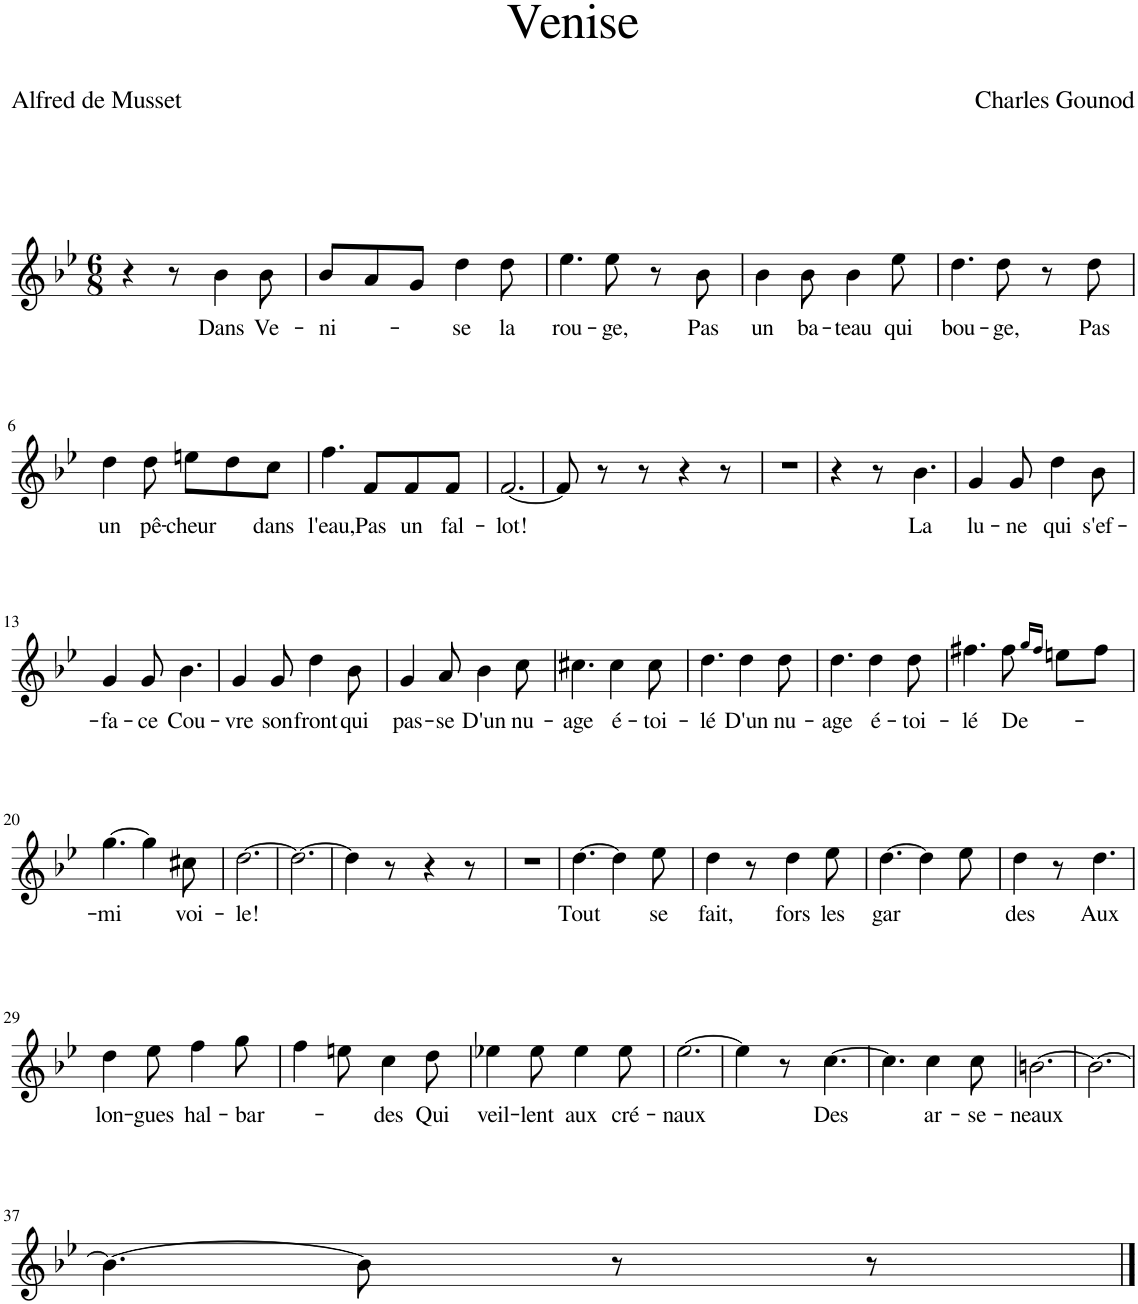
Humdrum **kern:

**kern	**text
*part1	*part1
*staff1	*staff1
*I"Piano	*
*I'Pno	*
*clefG2	*
*k[b-e-]	*
*M6/8	*
=1	=1
4r	.
8r	.
!	!LO:LY:b
4b-\	Dans
!	!LO:LY:b
8b-\	Ve-
=2	=2
!	!LO:LY:b
8b-/L	-ni-
8a/	.
8g/J	.
!	!LO:LY:b
4dd\	-se
!	!LO:LY:b
8dd\	la
=3	=3
!	!LO:LY:b
4.ee-\	rou-
!	!LO:LY:b
8ee-\	-ge,
8r	.
!	!LO:LY:b
8b-\	Pas
=4	=4
!	!LO:LY:b
4b-\	un
!	!LO:LY:b
8b-\	ba-
!	!LO:LY:b
4b-\	-teau
!	!LO:LY:b
8ee-\	qui
=5	=5
!	!LO:LY:b
4.dd\	bou-
!	!LO:LY:b
8dd\	-ge,
8r	.
!	!LO:LY:b
8dd\	Pas
!!LO:LB:g=z
=6	=6
!	!LO:LY:b
4dd\	un
!	!LO:LY:b
8dd\	pê-
!	!LO:LY:b
8een\L	-cheur
8dd\	.
!	!LO:LY:b
8cc\J	dans
=7	=7
!	!LO:LY:b
4.ff\	l'eau,
!	!LO:LY:b
8f/L	Pas
!	!LO:LY:b
8f/	un
!	!LO:LY:b
8f/J	fal-
=8	=8
!	!LO:LY:b
[2.f/	-lot!
=9	=9
8f/]	.
8r	.
8r	.
4r	.
8r	.
=10	=10
2.r	.
=11	=11
4r	.
8r	.
!	!LO:LY:b
4.b-\	La
=12	=12
!	!LO:LY:b
4g/	lu-
!	!LO:LY:b
8g/	-ne
!	!LO:LY:b
4dd\	qui
!	!LO:LY:b
8b-\	s'ef-
!!LO:LB:g=z
=13	=13
!	!LO:LY:b
4g/	-fa-
!	!LO:LY:b
8g/	-ce
!	!LO:LY:b
4.b-\	Cou-
=14	=14
!	!LO:LY:b
4g/	-vre
!	!LO:LY:b
8g/	son
!	!LO:LY:b
4dd\	front
!	!LO:LY:b
8b-\	qui
=15	=15
!	!LO:LY:b
4g/	pas-
!	!LO:LY:b
8a/	-se
!	!LO:LY:b
4b-\	D'un
!	!LO:LY:b
8cc\	nu-
=16	=16
!	!LO:LY:b
4.cc#X\	-age
!	!LO:LY:b
4cc#\	é-
!	!LO:LY:b
8cc#\	-toi-
=17	=17
!	!LO:LY:b
4.dd\	-lé
!	!LO:LY:b
4dd\	D'un
!	!LO:LY:b
8dd\	nu-
=18	=18
!	!LO:LY:b
4.dd\	-age
!	!LO:LY:b
4dd\	é-
!	!LO:LY:b
8dd\	-toi-
=19	=19
!	!LO:LY:b
4.ff#X\	-lé
!	!LO:LY:b
8ff#\	De-
16qgg/LL	.
16qff#/JJ	.
8een\L	.
8ff#\J	.
!!LO:LB:g=z
=20	=20
!	!LO:LY:b
[4.gg\	-mi
4gg\]	.
!	!LO:LY:b
8cc#X\	voi-
=21	=21
!	!LO:LY:b
[2.dd\	-le!
=22	=22
2.dd\_	.
=23	=23
4dd\]	.
8r	.
4r	.
8r	.
=24	=24
2.r	.
=25	=25
!	!LO:LY:b
[4.dd\	Tout
4dd\]	.
!	!LO:LY:b
8ee-\	se
=26	=26
!	!LO:LY:b
4dd\	fait,
8r	.
!	!LO:LY:b
4dd\	fors
!	!LO:LY:b
8ee-\	les
=27	=27
!	!LO:LY:b
[4.dd\	gar
4dd\]	.
8ee-\	.
=28	=28
!	!LO:LY:b
4dd\	-des
8r	.
!	!LO:LY:b
4.dd\	Aux
!!LO:LB:g=z
=29	=29
!	!LO:LY:b
4dd\	lon-
!	!LO:LY:b
8ee-\	-gues
!	!LO:LY:b
4ff\	hal-
!	!LO:LY:b
8gg\	-bar-
=30	=30
4ff\	.
8een\	.
!	!LO:LY:b
4cc\	-des
!	!LO:LY:b
8dd\	Qui
=31	=31
!	!LO:LY:b
4ee-X\	veil-
!	!LO:LY:b
8ee-\	-lent
!	!LO:LY:b
4ee-\	aux
!	!LO:LY:b
8ee-\	cré-
=32	=32
!	!LO:LY:b
[2.ee-\	-naux
=33	=33
4ee-\]	.
8r	.
!	!LO:LY:b
[4.cc\	Des
=34	=34
4.cc\]	.
!	!LO:LY:b
4cc\	ar-
!	!LO:LY:b
8cc\	-se-
=35	=35
!	!LO:LY:b
[2.bn\	-neaux
=36	=36
2.b\_	.
!!LO:LB:g=z
=37	=37
4.b\_	.
8b\]	.
8r	.
8r	.
==	==
*-	*-
